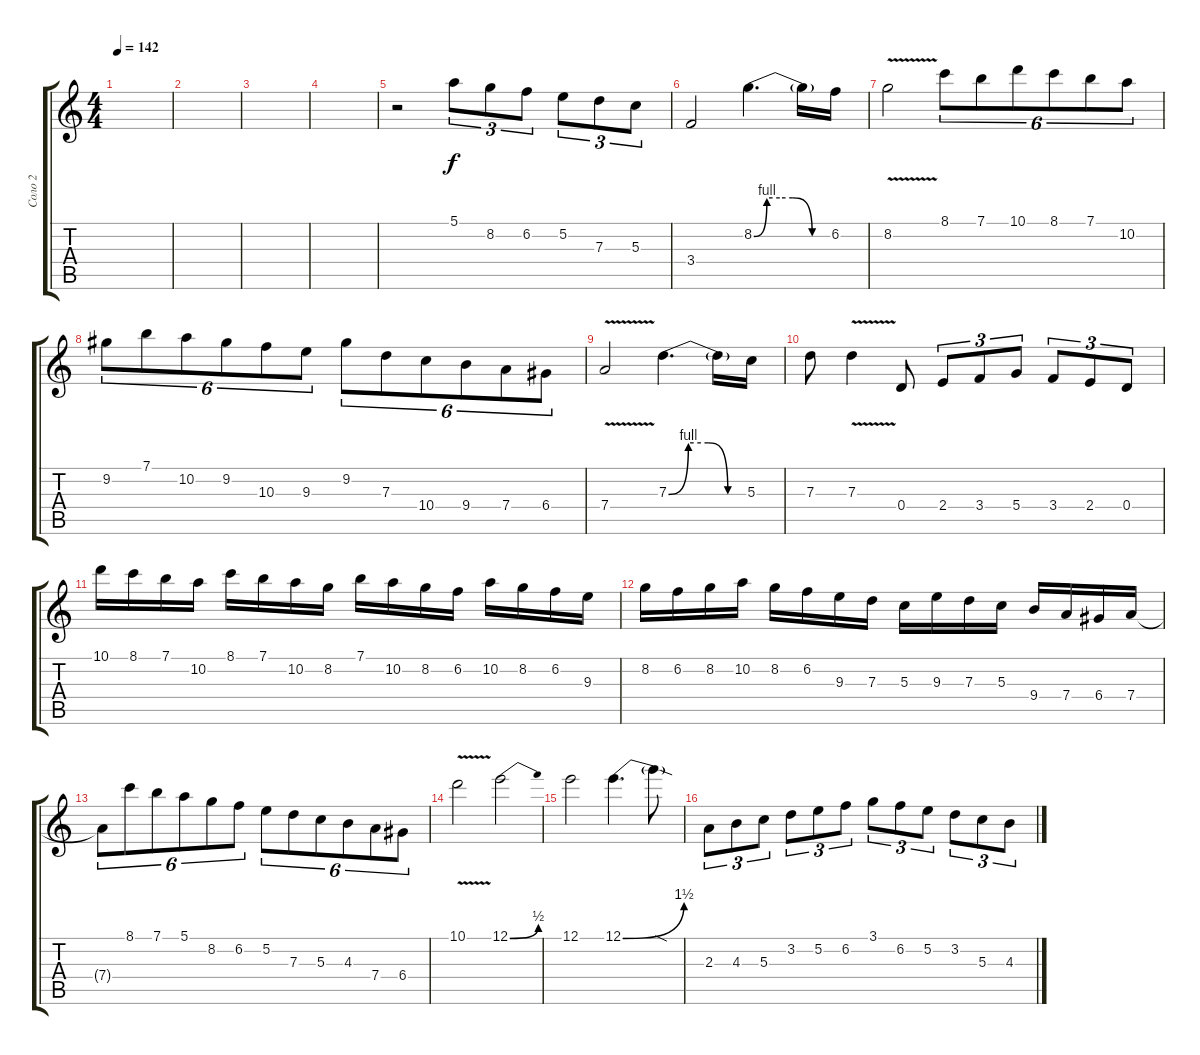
\track ("Соло 2" "Соло 2") {instrument distortionguitar}
\staff {score tabs}
\tuning (E4 B3 G3 D3 A2 E2) {hide}
\ts (4 4)
\tempo 142
\clef g2
\ks c
|
|
|
|
r.2 5.1.8{tu (3 2)} 8.2.8{tu (3 2)} 6.2.8{tu (3 2)} 5.2.8{tu (3 2)} 7.3.8{tu (3 2)} 5.3.8{tu (3 2)} |
3.4.2 8.2{be (custom 0 0 10 4 20 4 30 4 45 0 60 0)}.4{d} 8.2{t}.16 6.2.16 |
8.2{v}.2 8.1.8{tu (6 4)} 7.1.8{tu (6 4)} 10.1.8{tu (6 4)} 8.1.8{tu (6 4)} 7.1.8{tu (6 4)} 10.2.8{tu (6 4)} |
9.2.8{tu (6 4)} 7.1.8{tu (6 4)} 10.2.8{tu (6 4)} 9.2.8{tu (6 4)} 10.3.8{tu (6 4)} 9.3.8{tu (6 4)} 9.2.8{tu (6 4)} 7.3.8{tu (6 4)} 10.4.8{tu (6 4)} 9.4.8{tu (6 4)} 7.4.8{tu (6 4)} 6.4.8{tu (6 4)} |
7.4{v}.2 7.3{be (custom 0 0 15 4 30 4 45 0 60 0)}.4{d} 7.3{t}.16 5.3.16 |
7.3.8 7.3{v}.4 0.4.8 2.4.8{tu (3 2)} 3.4.8{tu (3 2)} 5.4.8{tu (3 2)} 3.4.8{tu (3 2)} 2.4.8{tu (3 2)} 0.4.8{tu (3 2)} |
10.1.16 8.1.16 7.1.16 10.2.16 8.1.16 7.1.16 10.2.16 8.2.16 7.1.16 10.2.16 8.2.16 6.2.16 10.2.16 8.2.16 6.2.16 9.3.16 |
8.2.16 6.2.16 8.2.16 10.2.16 8.2.16 6.2.16 9.3.16 7.3.16 5.3.16 9.3.16 7.3.16 5.3.16 9.4.16 7.4.16 6.4.16 7.4.16 |
7.4{t}.8{tu (6 4)} 8.1.8{tu (6 4)} 7.1.8{tu (6 4)} 5.1.8{tu (6 4)} 8.2.8{tu (6 4)} 6.2.8{tu (6 4)} 5.2.8{tu (6 4)} 7.3.8{tu (6 4)} 5.3.8{tu (6 4)} 4.3.8{tu (6 4)} 7.4.8{tu (6 4)} 6.4.8{tu (6 4)} |
10.1{v}.2 12.1{be (bend 0 0 60 2)}.2 |
12.1.2 12.1{be (bend 0 0 60 6)}.4{d} 12.1{sod t}.8 |
2.3.8{tu (3 2)} 4.3.8{tu (3 2)} 5.3.8{tu (3 2)} 3.2.8{tu (3 2)} 5.2.8{tu (3 2)} 6.2.8{tu (3 2)} 3.1.8{tu (3 2)} 6.2.8{tu (3 2)} 5.2.8{tu (3 2)} 3.2.8{tu (3 2)} 5.3.8{tu (3 2)} 4.3.8{tu (3 2)}
